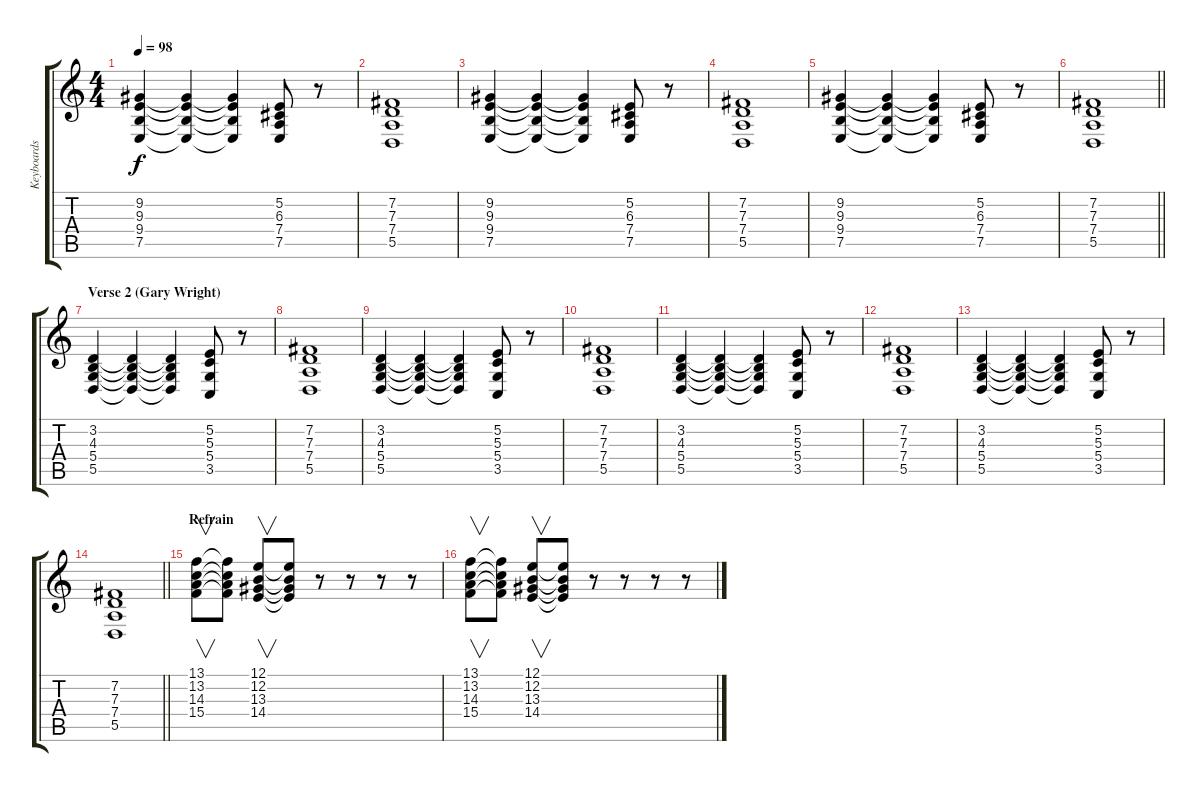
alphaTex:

\track ("Keyboards (Gary Wright)" "Keyboards ") {instrument rockorgan}
\staff {score tabs}
\tuning (E4 B3 G3 D3 A2 E2) {hide}
\ts (4 4)
\tempo 98
\clef g2
\ks c
(9.2 9.3 9.4 7.5).4{dy f} (9.2{t} 9.3{t} 9.4{t} 7.5{t}).4 (9.2{t} 9.3{t} 9.4{t} 7.5{t}).4 (5.2 6.3 7.4 7.5).8 r.8 |
(7.2 7.3 7.4 5.5).1 |
(9.2 9.3 9.4 7.5).4 (9.2{t} 9.3{t} 9.4{t} 7.5{t}).4 (9.2{t} 9.3{t} 9.4{t} 7.5{t}).4 (5.2 6.3 7.4 7.5).8 r.8 |
(7.2 7.3 7.4 5.5).1 |
(9.2 9.3 9.4 7.5).4 (9.2{t} 9.3{t} 9.4{t} 7.5{t}).4 (9.2{t} 9.3{t} 9.4{t} 7.5{t}).4 (5.2 6.3 7.4 7.5).8 r.8 |
\barLineRight lightlight
(7.2 7.3 7.4 5.5).1 |
\section ("" "Verse 2 (Gary Wright)")
(3.2 4.3 5.4 5.5).4 (3.2{t} 4.3{t} 5.4{t} 5.5{t}).4 (3.2{t} 4.3{t} 5.4{t} 5.5{t}).4 (5.2 5.3 5.4 3.5).8 r.8 |
(7.2 7.3 7.4 5.5).1 |
(3.2 4.3 5.4 5.5).4 (3.2{t} 4.3{t} 5.4{t} 5.5{t}).4 (3.2{t} 4.3{t} 5.4{t} 5.5{t}).4 (5.2 5.3 5.4 3.5).8 r.8 |
(7.2 7.3 7.4 5.5).1 |
(3.2 4.3 5.4 5.5).4 (3.2{t} 4.3{t} 5.4{t} 5.5{t}).4 (3.2{t} 4.3{t} 5.4{t} 5.5{t}).4 (5.2 5.3 5.4 3.5).8 r.8 |
(7.2 7.3 7.4 5.5).1 |
(3.2 4.3 5.4 5.5).4 (3.2{t} 4.3{t} 5.4{t} 5.5{t}).4 (3.2{t} 4.3{t} 5.4{t} 5.5{t}).4 (5.2 5.3 5.4 3.5).8 r.8 |
\barLineRight lightlight
(7.2 7.3 7.4 5.5).1 |
\section ("" "Refrain")
(13.1 13.2 14.3 15.4).8{v} (13.1{t} 13.2{t} 14.3{t} 15.4{t}).8 (12.1 12.2 13.3 14.4).8{v} (12.1{t} 12.2{t} 13.3{t} 14.4{t}).8 r.8 r.8 r.8 r.8 |
(13.1 13.2 14.3 15.4).8{v} (13.1{t} 13.2{t} 14.3{t} 15.4{t}).8 (12.1 12.2 13.3 14.4).8{v} (12.1{t} 12.2{t} 13.3{t} 14.4{t}).8 r.8 r.8 r.8 r.8
